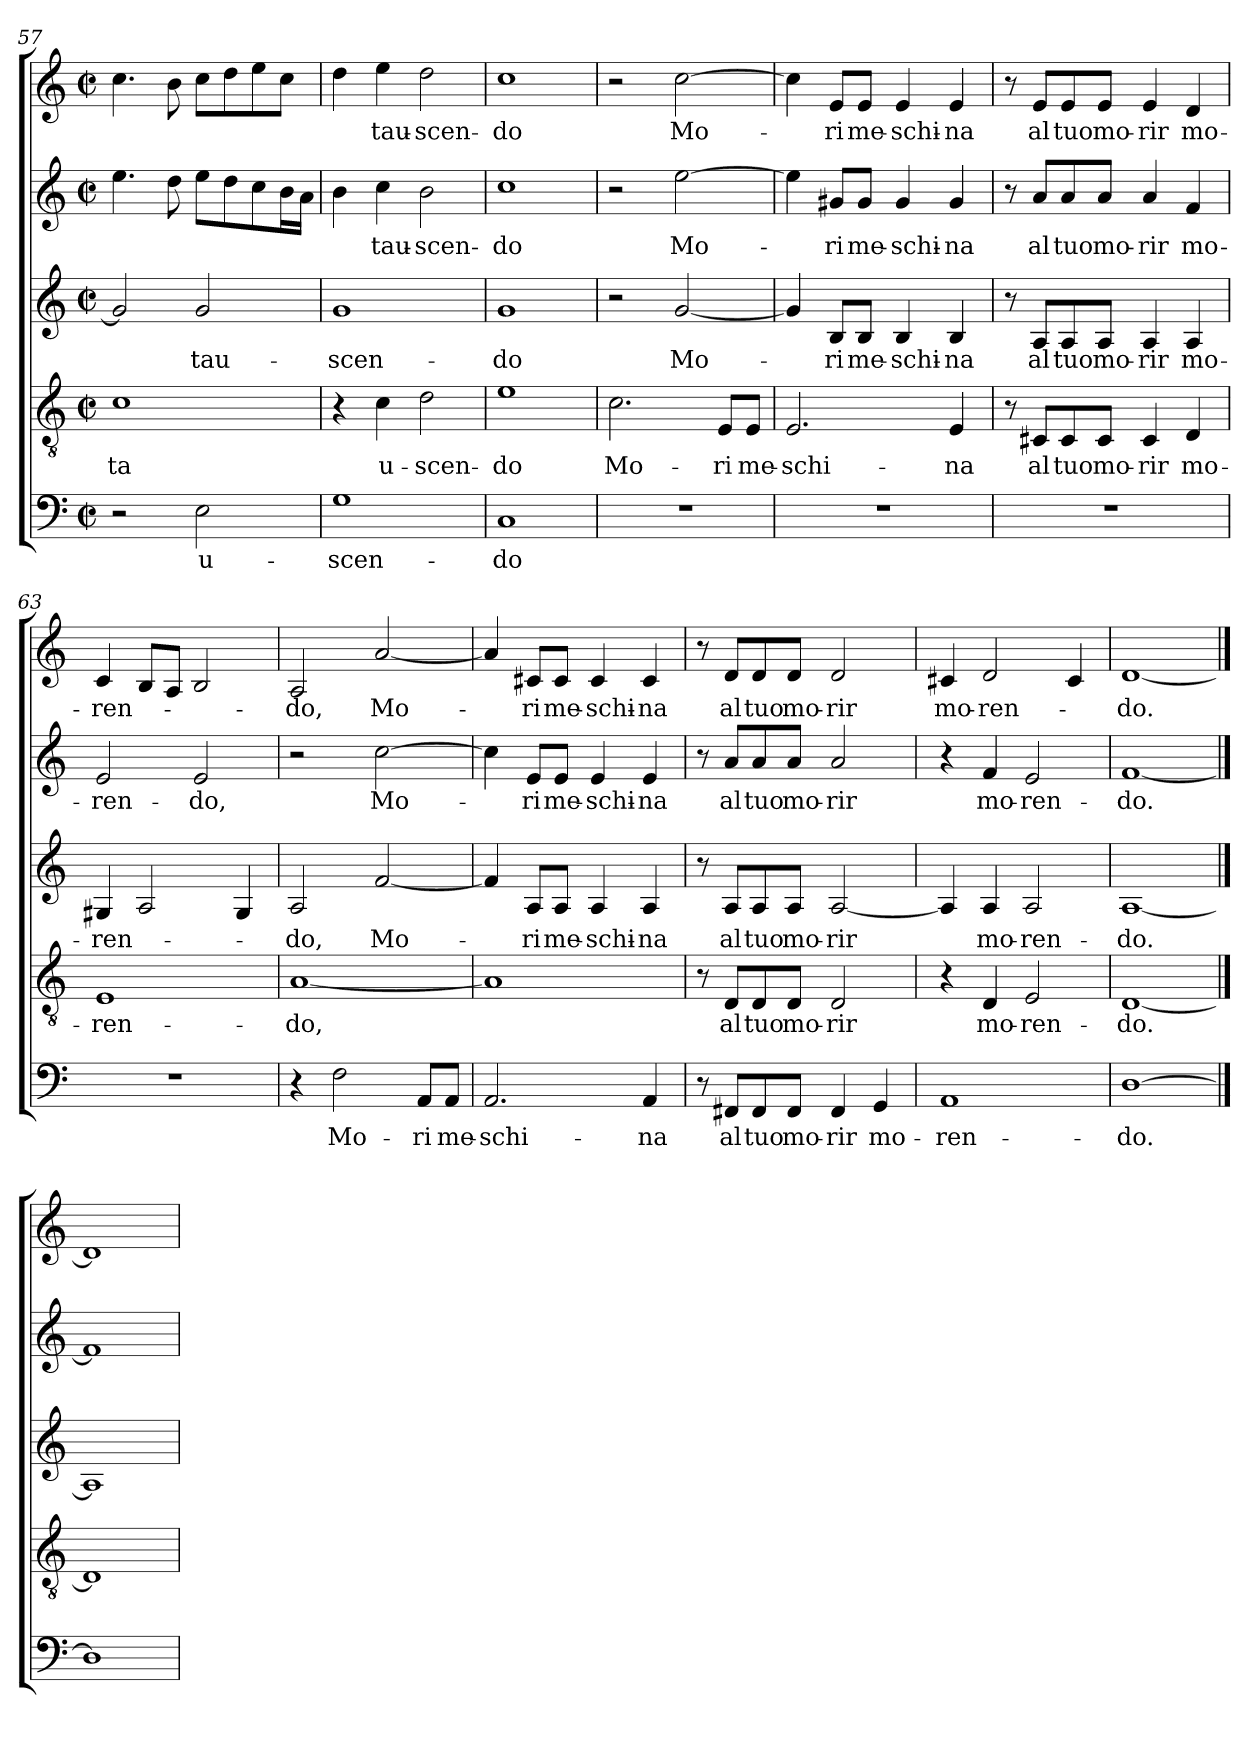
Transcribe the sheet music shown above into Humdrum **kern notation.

**kern	**text	**kern	**text	**kern	**text	**kern	**text	**kern	**text
*part5	*part5	*part4	*part4	*part3	*part3	*part2	*part2	*part1	*part1
*staff5	*staff5	*staff4	*staff4	*staff3	*staff3	*staff2	*staff2	*staff1	*staff1
*clefF4	*	*clefGv2	*	*clefG2	*	*clefG2	*	*clefG2	*
*k[]	*	*k[]	*	*k[]	*	*k[]	*	*k[]	*
*M2/2	*	*M2/2	*	*M2/2	*	*M2/2	*	*M2/2	*
*met(c|)	*	*met(c|)	*	*met(c|)	*	*met(c|)	*	*met(c|)	*
=57	=57	=57	=57	=57	=57	=57	=57	=57	=57
!	!	!	!LO:LY:b	!	!	!	!	!	!
2r	.	1c	-ta	2g/]	.	4.ee\	.	4.cc\	.
.	.	.	.	.	.	8dd\	.	8b\	.
!	!LO:LY:b	!	!	!	!LO:LY:b	!	!	!	!
2E\	u-	.	.	2g/	tau-	8ee\L	.	8cc\L	.
.	.	.	.	.	.	8dd\	.	8dd\	.
.	.	.	.	.	.	8cc\	.	8ee\	.
.	.	.	.	.	.	16b\L	.	8cc\J	.
.	.	.	.	.	.	16a\JJ	.	.	.
=58	=58	=58	=58	=58	=58	=58	=58	=58	=58
!	!LO:LY:b	!	!	!	!LO:LY:b	!	!	!	!
1G	-scen-	4r	.	1g	-scen-	4b\	.	4dd\	.
!	!	!	!LO:LY:b	!	!	!	!LO:LY:b	!	!LO:LY:b
.	.	4c\	u-	.	.	4cc\	tau-	4ee\	tau-
!	!	!	!LO:LY:b	!	!	!	!LO:LY:b	!	!LO:LY:b
.	.	2d\	-scen-	.	.	2b\	-scen-	2dd\	-scen-
=59	=59	=59	=59	=59	=59	=59	=59	=59	=59
!	!LO:LY:b	!	!LO:LY:b	!	!LO:LY:b	!	!LO:LY:b	!	!LO:LY:b
1C	-do	1e	-do	1g	-do	1cc	-do	1cc	-do
=60	=60	=60	=60	=60	=60	=60	=60	=60	=60
!	!	!	!LO:LY:b	!	!	!	!	!	!
1r	.	2.c\	Mo-	2r	.	2r	.	2r	.
!	!	!	!	!	!LO:LY:b	!	!LO:LY:b	!	!LO:LY:b
.	.	.	.	[2g/	Mo-	[2ee\	Mo-	[2cc\	Mo-
!	!	!	!LO:LY:b	!	!	!	!	!	!
.	.	8E/L	-ri	.	.	.	.	.	.
!	!	!	!LO:LY:b	!	!	!	!	!	!
.	.	8E/J	me-	.	.	.	.	.	.
=61	=61	=61	=61	=61	=61	=61	=61	=61	=61
!	!	!	!LO:LY:b	!	!	!	!	!	!
1r	.	2.E/	-schi-	4g/]	.	4ee\]	.	4cc\]	.
!	!	!	!	!	!LO:LY:b	!	!LO:LY:b	!	!LO:LY:b
.	.	.	.	8B/L	-ri	8g#X/L	-ri	8e/L	-ri
!	!	!	!	!	!LO:LY:b	!	!LO:LY:b	!	!LO:LY:b
.	.	.	.	8B/J	me-	8g#/J	me-	8e/J	me-
!	!	!	!	!	!LO:LY:b	!	!LO:LY:b	!	!LO:LY:b
.	.	.	.	4B/	-schi-	4g#/	-schi-	4e/	-schi-
!	!	!	!LO:LY:b	!	!LO:LY:b	!	!LO:LY:b	!	!LO:LY:b
.	.	4E/	-na	4B/	-na	4g#/	-na	4e/	-na
!!LO:LB:g=z
=62	=62	=62	=62	=62	=62	=62	=62	=62	=62
1r	.	8r	.	8r	.	8r	.	8r	.
!	!	!	!LO:LY:b	!	!LO:LY:b	!	!LO:LY:b	!	!LO:LY:b
.	.	8C#X/L	al	8A/L	al	8a/L	al	8e/L	al
!	!	!	!LO:LY:b	!	!LO:LY:b	!	!LO:LY:b	!	!LO:LY:b
.	.	8C#/	tuo	8A/	tuo	8a/	tuo	8e/	tuo
!	!	!	!LO:LY:b	!	!LO:LY:b	!	!LO:LY:b	!	!LO:LY:b
.	.	8C#/J	mo-	8A/J	mo-	8a/J	mo-	8e/J	mo-
!	!	!	!LO:LY:b	!	!LO:LY:b	!	!LO:LY:b	!	!LO:LY:b
.	.	4C#/	-rir	4A/	-rir	4a/	-rir	4e/	-rir
!	!	!	!LO:LY:b	!	!LO:LY:b	!	!LO:LY:b	!	!LO:LY:b
.	.	4D/	mo-	4A/	mo-	4f/	mo-	4d/	mo-
!!LO:PB:g=z
=63	=63	=63	=63	=63	=63	=63	=63	=63	=63
!	!	!	!LO:LY:b	!	!LO:LY:b	!	!LO:LY:b	!	!LO:LY:b
1r	.	1E	-ren-	4G#X/	-ren-	2e/	-ren-	4c/	-ren-
.	.	.	.	2A/	.	.	.	8B/L	.
.	.	.	.	.	.	.	.	8A/J	.
!	!	!	!	!	!	!	!LO:LY:b	!	!
.	.	.	.	.	.	2e/	-do,	2B/	.
.	.	.	.	4G#/	.	.	.	.	.
=64	=64	=64	=64	=64	=64	=64	=64	=64	=64
!	!	!	!LO:LY:b	!	!LO:LY:b	!	!	!	!LO:LY:b
4r	.	[1A	-do,	2A/	-do,	2r	.	2A/	-do,
!	!LO:LY:b	!	!	!	!	!	!	!	!
2F\	Mo-	.	.	.	.	.	.	.	.
!	!	!	!	!	!LO:LY:b	!	!LO:LY:b	!	!LO:LY:b
.	.	.	.	[2f/	Mo-	[2cc\	Mo-	[2a/	Mo-
!	!LO:LY:b	!	!	!	!	!	!	!	!
8AA/L	-ri	.	.	.	.	.	.	.	.
!	!LO:LY:b	!	!	!	!	!	!	!	!
8AA/J	me-	.	.	.	.	.	.	.	.
=65	=65	=65	=65	=65	=65	=65	=65	=65	=65
!	!LO:LY:b	!	!	!	!	!	!	!	!
2.AA/	-schi-	1A]	.	4f/]	.	4cc\]	.	4a/]	.
!	!	!	!	!	!LO:LY:b	!	!LO:LY:b	!	!LO:LY:b
.	.	.	.	8A/L	-ri	8e/L	-ri	8c#X/L	-ri
!	!	!	!	!	!LO:LY:b	!	!LO:LY:b	!	!LO:LY:b
.	.	.	.	8A/J	me-	8e/J	me-	8c#/J	me-
!	!	!	!	!	!LO:LY:b	!	!LO:LY:b	!	!LO:LY:b
.	.	.	.	4A/	-schi-	4e/	-schi-	4c#/	-schi-
!	!LO:LY:b	!	!	!	!LO:LY:b	!	!LO:LY:b	!	!LO:LY:b
4AA/	-na	.	.	4A/	-na	4e/	-na	4c#/	-na
=66	=66	=66	=66	=66	=66	=66	=66	=66	=66
8r	.	8r	.	8r	.	8r	.	8r	.
!	!LO:LY:b	!	!LO:LY:b	!	!LO:LY:b	!	!LO:LY:b	!	!LO:LY:b
8FF#X/L	al	8D/L	al	8A/L	al	8a/L	al	8d/L	al
!	!LO:LY:b	!	!LO:LY:b	!	!LO:LY:b	!	!LO:LY:b	!	!LO:LY:b
8FF#/	tuo	8D/	tuo	8A/	tuo	8a/	tuo	8d/	tuo
!	!LO:LY:b	!	!LO:LY:b	!	!LO:LY:b	!	!LO:LY:b	!	!LO:LY:b
8FF#/J	mo-	8D/J	mo-	8A/J	mo-	8a/J	mo-	8d/J	mo-
!	!LO:LY:b	!	!LO:LY:b	!	!LO:LY:b	!	!LO:LY:b	!	!LO:LY:b
4FF#/	-rir	2D/	-rir	[2A/	-rir	2a/	-rir	2d/	-rir
!	!LO:LY:b	!	!	!	!	!	!	!	!
4GG/	mo-	.	.	.	.	.	.	.	.
=67	=67	=67	=67	=67	=67	=67	=67	=67	=67
!	!LO:LY:b	!	!	!	!	!	!	!	!LO:LY:b
1AA	-ren-	4r	.	4A/]	.	4r	.	4c#X/	mo-
!	!	!	!LO:LY:b	!	!LO:LY:b	!	!LO:LY:b	!	!LO:LY:b
.	.	4D/	mo-	4A/	mo-	4f/	mo-	2d/	-ren-
!	!	!	!LO:LY:b	!	!LO:LY:b	!	!LO:LY:b	!	!
.	.	2E/	-ren-	2A/	-ren-	2e/	-ren-	.	.
.	.	.	.	.	.	.	.	4c#/	.
=68	=68	=68	=68	=68	=68	=68	=68	=68	=68
!	!LO:LY:b	!	!LO:LY:b	!	!LO:LY:b	!	!LO:LY:b	!	!LO:LY:b
[1D	-do.	[1D	-do.	[1A	-do.	[1f	-do.	[1d	-do.
==69	==69	==69	==69	==69	==69	==69	==69	==69	==69
1D]	.	1D]	.	1A]	.	1f]	.	1d]	.
=	=	=	=	=	=	=	=	=	=
*-	*-	*-	*-	*-	*-	*-	*-	*-	*-
